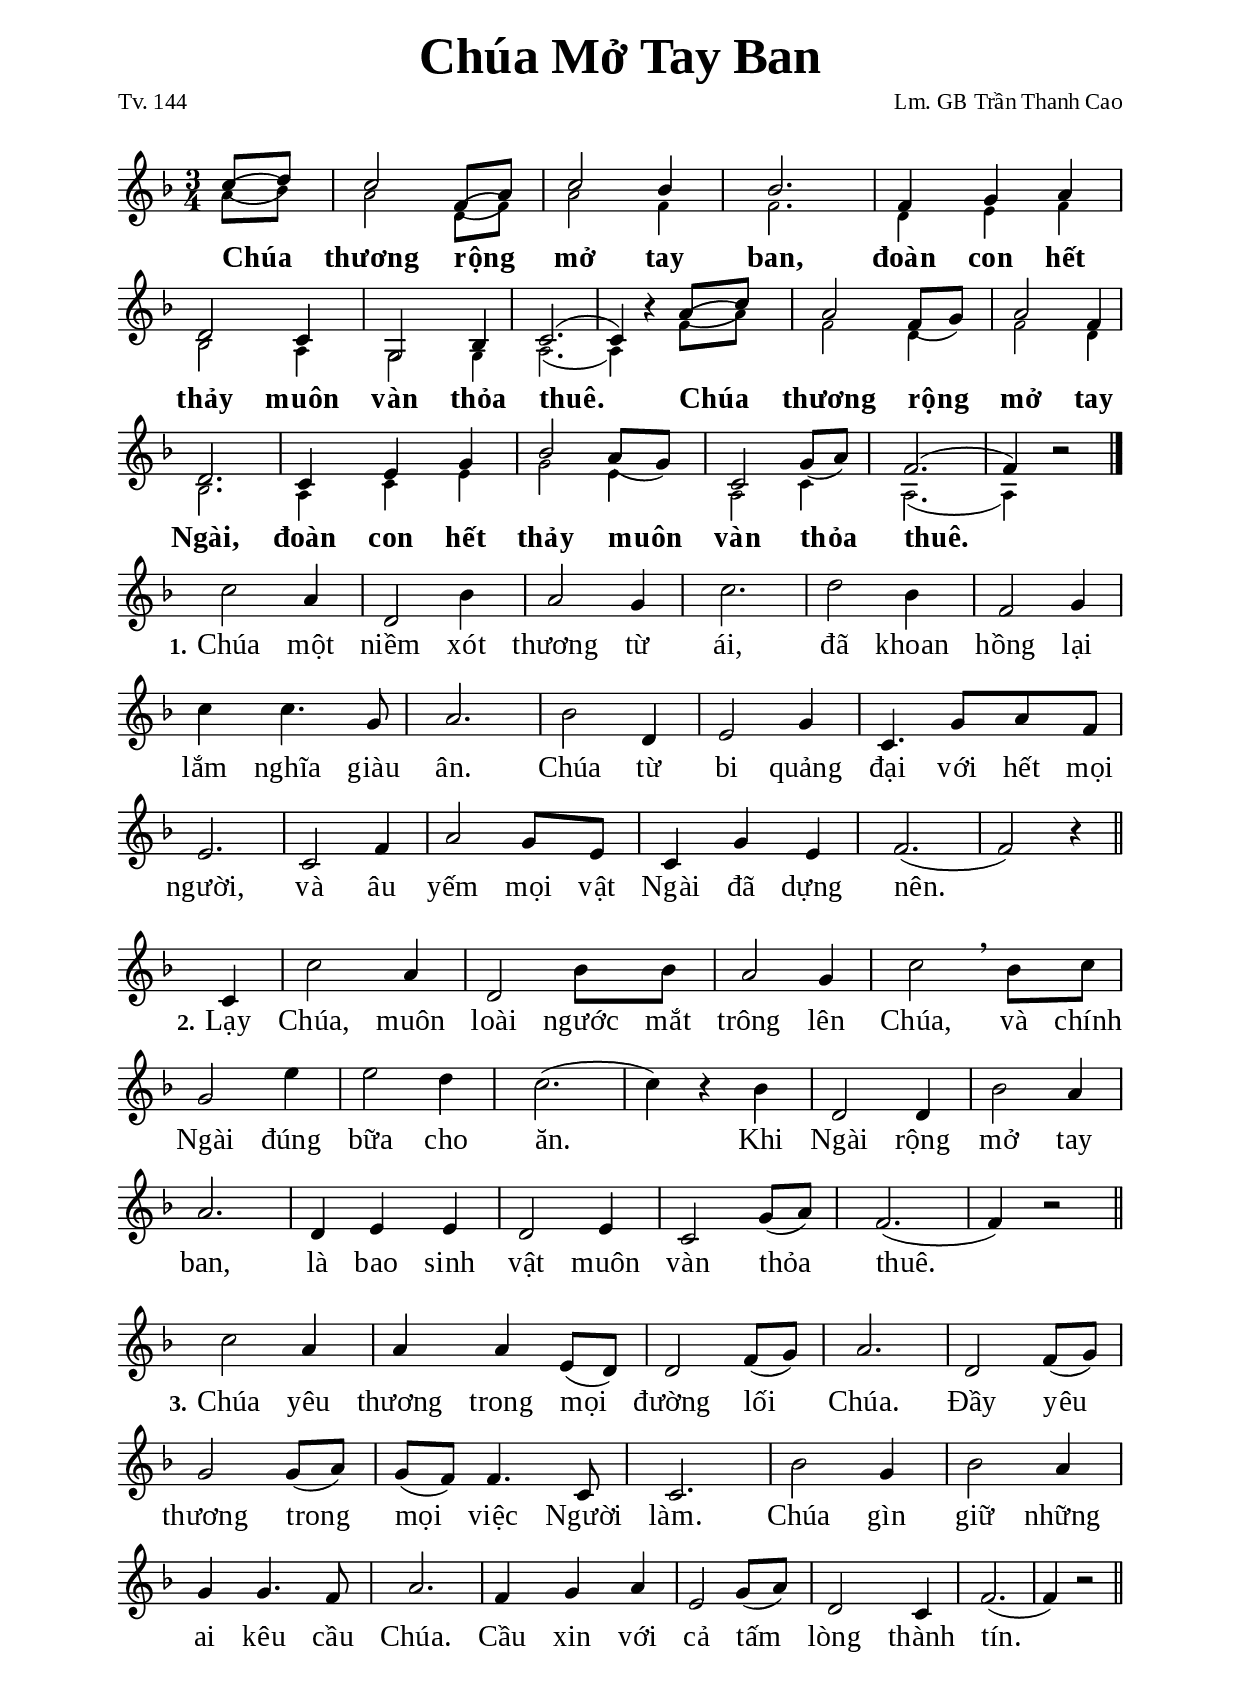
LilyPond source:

% Cài đặt chung
\version "2.22.1"
\include "english.ly"

\header {
  title = \markup { \fontsize #3 "Chúa Mở Tay Ban" }
  poet = "Tv. 144"
  composer = "Lm. GB Trần Thanh Cao"
  arranger = " "
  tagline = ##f
}

global = {
  \key f \major
  \time 3/4
}

\paper {
  #(set-paper-size "a4")
  top-margin = 10\mm
  bottom-margin = 10\mm
  left-margin = 20\mm
  right-margin = 20\mm
  indent = #0
  #(define fonts
    (make-pango-font-tree
      "Liberation Serif"
      "Liberation Serif"
      "Liberation Serif"
      (/ 20 20)))
  page-count = #1
}

% Nhạc điệp khúc
nhacDiepKhucSop = \relative c'' {
  \partial 4 c8 _(d) |
  c2 f,8 _(a) |
  c2 bf4 |
  bf2. |
  f4 g a |
  d,2 c4 |
  g2 bf4 |
  c2. ( |
  c4) r a'8 _(c) |
  a2 f8 _(g) |
  a2 f4 |
  d2. |
  c4 e g |
  bf2 a8 _(g) |
  c,2 g'8 _(a) |
  f2. ( |
  f4) r2 \bar "|."
}

nhacDiepKhucBas = \relative c'' {
  \override NoteHead.font-size = #-2
  \partial 4 a8 ^(bf) |
  a2 d,8 ^(f) |
  a2 f4 |
  f2. |
  d4 e f |
  bf,2 a4 |
  g2 g4 |
  a2. ( |
  a4) r f'8 ^(a) |
  f2 d4 |
  f2 d4 |
  bf2. |
  a4 c e |
  g2 e4 |
  a,2 c4 |
  a2. ( |
  a4) r2
}

% Nhạc phiên khúc
nhacPhienKhucMot = \relative c'' {
  c2 a4 |
  d,2 bf'4 |
  a2 g4 |
  c2. |
  d2 bf4 |
  f2 g4 |
  c4 c4. g8 |
  a2. |
  bf2 d,4 |
  e2 g4 |
  c,4. g'8 a f |
  e2. |
  c2 f4 |
  a2 g8 e |
  c4 g' e |
  f2. ( |
  f2) r4 \bar "||"
}

nhacPhienKhucHai = \relative c' {
  \partial 4 c4 |
  c'2 a4 |
  d,2 bf'8 bf |
  a2 g4 |
  c2 \breathe bf8 c |
  g2 e'4 |
  e2 d4 |
  c2. ( |
  c4) r bf |
  d,2 d4 |
  bf'2 a4 |
  a2. |
  d,4 e e |
  d2 e4 |
  c2 g'8 (a) |
  f2. ( |
  f4) r2 \bar "||"
}

nhacPhienKhucBa = \relative c'' {
  c2 a4 |
  a a e8 (d) |
  d2 f8 (g) |
  a2. |
  d,2 f8 (g) |
  g2 g8 (a) |
  g (f) f4. c8 |
  c2. |
  bf'2 g4 |
  bf2 a4 |
  g g4. f8 |
  a2. |
  f4 g a |
  e2 g8 (a) |
  d,2 c4 |
  f2. ( |
  f4) r2 \bar "||"
}

% Lời điệp khúc
loiDiepKhuc = \lyricmode {
  Chúa thương rộng mở tay ban,
  đoàn con hết thảy muôn vàn thỏa thuê.
  Chúa thương rộng mở tay Ngài,
  đoàn con hết thảy muôn vàn thỏa thuê.
}

% Lời phiên khúc
loiPhienKhucMot = \lyricmode {
  \set stanza = #"1."
  Chúa một niềm xót thương từ ái,
  đã khoan hồng lại lắm nghĩa giàu ân.
  Chúa từ bi quảng đại với hết mọi người,
  và âu yếm mọi vật Ngài đã dựng nên.
}

loiPhienKhucHai = \lyricmode {
  \set stanza = #"2."
  Lạy Chúa, muôn loài ngước mắt trông lên Chúa,
  và chính Ngài đúng bữa cho ăn.
  Khi Ngài rộng mở tay ban,
  là bao sinh vật muôn vàn thỏa thuê.
}

loiPhienKhucBa = \lyricmode {
  \set stanza = #"3."
  Chúa yêu thương trong mọi đường lối Chúa.
  Đầy yêu thương trong mọi việc Người làm.
  Chúa gìn giữ những ai kêu cầu Chúa.
  Cầu xin với cả tấm lòng thành tín.
}


% Dàn trang
\score {
  \new ChoirStaff <<
    \new Staff = diepKhuc \with {
        \consists "Merge_rests_engraver"
        %\magnifyStaff #(magstep +1)
      }
      <<
      \new Voice = beSop {
        \voiceOne \key f \major \time 3/4 \nhacDiepKhucSop
      }
      \new Voice = beBas {
        \voiceTwo \key f \major \time 3/4 \nhacDiepKhucBas
      }
    >>
    \new Lyrics \lyricsto beSop \loiDiepKhuc
  >>
  \layout {
    \override Lyrics.LyricText.font-series = #'bold
    \override Lyrics.LyricText.font-size = #+2.5
    \override Lyrics.LyricSpace.minimum-distance = #3.0
    \override Score.BarNumber.break-visibility = ##(#f #f #f)
    \override Score.SpacingSpanner.uniform-stretching = ##t
  }
}

\score {
  \new ChoirStaff <<
    \new Staff = phienKhuc \with {
        %\magnifyStaff #(magstep +1)
      }
      <<
      \new Voice = beSop {
        \key f \major \time 3/4 \nhacPhienKhucMot
      }
    >>
    \new Lyrics \lyricsto beSop \loiPhienKhucMot
  >>
  \layout {
    \override Staff.TimeSignature.transparent = ##t
    \override Lyrics.LyricText.font-size = #+2.5
    \override Lyrics.LyricSpace.minimum-distance = #2.5
    \override Score.BarNumber.break-visibility = ##(#f #f #f)
    \override Score.SpacingSpanner.uniform-stretching = ##t
  }
}

\score {
  \new ChoirStaff <<
    \new Staff = phienKhuc \with {
        %\magnifyStaff #(magstep +1)
      }
      <<
      \new Voice = beSop {
        \key f \major \time 3/4 \nhacPhienKhucHai
      }
    >>
    \new Lyrics \lyricsto beSop \loiPhienKhucHai
  >>
  \layout {
    \override Staff.TimeSignature.transparent = ##t
    \override Lyrics.LyricText.font-size = #+2.5
    \override Lyrics.LyricSpace.minimum-distance = #2.5
    \override Score.BarNumber.break-visibility = ##(#f #f #f)
    \override Score.SpacingSpanner.uniform-stretching = ##t
  }
}

\score {
  \new ChoirStaff <<
    \new Staff = phienKhuc \with {
        %\magnifyStaff #(magstep +1)
      }
      <<
      \new Voice = beSop {
        \key f \major \time 3/4 \nhacPhienKhucBa
      }
    >>
    \new Lyrics \lyricsto beSop \loiPhienKhucBa
  >>
  \layout {
    \override Staff.TimeSignature.transparent = ##t
    \override Lyrics.LyricText.font-size = #+2.5
    \override Lyrics.LyricSpace.minimum-distance = #2.5
    \override Score.BarNumber.break-visibility = ##(#f #f #f)
    \override Score.SpacingSpanner.uniform-stretching = ##t
  }
}